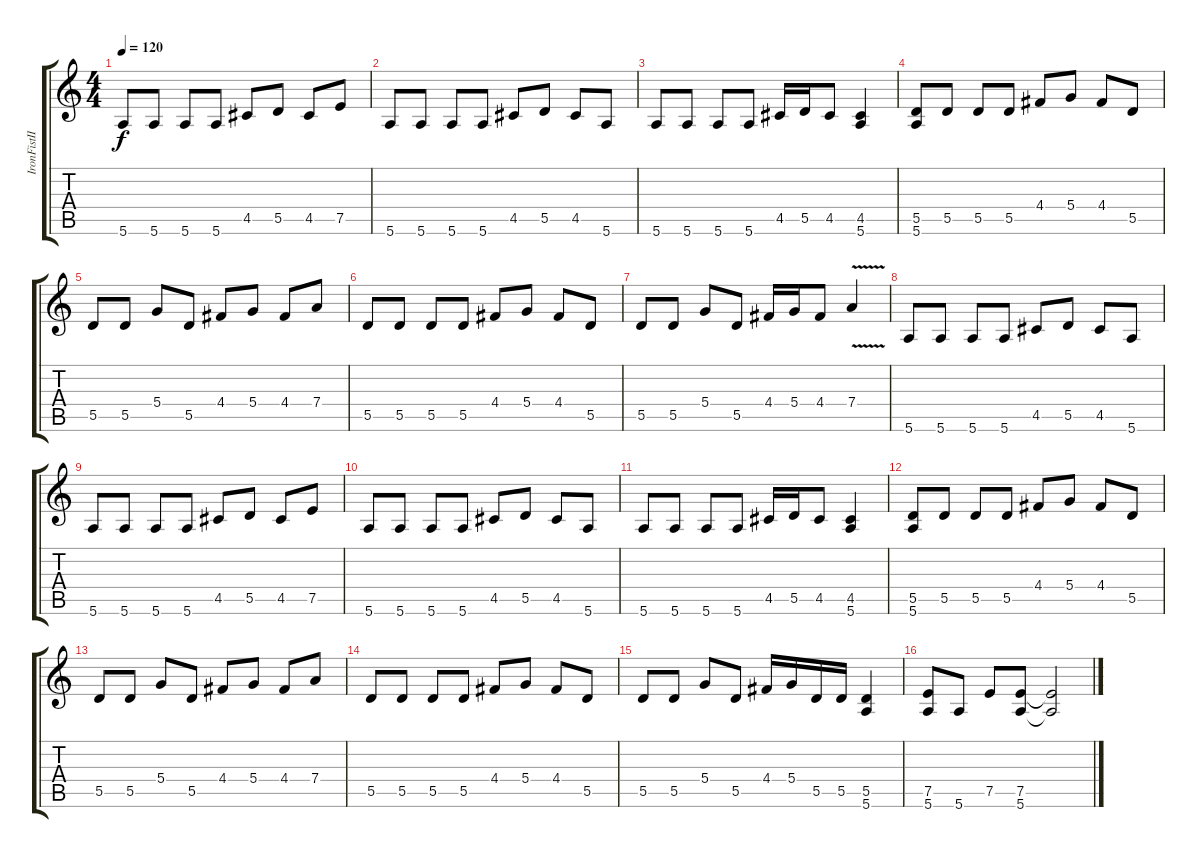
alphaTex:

\track ("IronFistII" "IronFistII") {instrument distortionguitar}
\staff {score tabs}
\tuning (E4 B3 G3 D3 A2 E2) {hide}
\ts (4 4)
\tempo 120
\clef g2
\ks c
5.6.8{dy f} 5.6.8 5.6.8 5.6.8 4.5.8 5.5.8 4.5.8 7.5.8 |
5.6.8 5.6.8 5.6.8 5.6.8 4.5.8 5.5.8 4.5.8 5.6.8 |
5.6.8 5.6.8 5.6.8 5.6.8 4.5.16 5.5.16 4.5.8 (4.5 5.6).4 |
(5.5 5.6).8 5.5.8 5.5.8 5.5.8 4.4.8 5.4.8 4.4.8 5.5.8 |
5.5.8 5.5.8 5.4.8 5.5.8 4.4.8 5.4.8 4.4.8 7.4.8 |
5.5.8 5.5.8 5.5.8 5.5.8 4.4.8 5.4.8 4.4.8 5.5.8 |
5.5.8 5.5.8 5.4.8 5.5.8 4.4.16 5.4.16 4.4.8 7.4{v}.4 |
5.6.8 5.6.8 5.6.8 5.6.8 4.5.8 5.5.8 4.5.8 5.6.8 |
5.6.8 5.6.8 5.6.8 5.6.8 4.5.8 5.5.8 4.5.8 7.5.8 |
5.6.8 5.6.8 5.6.8 5.6.8 4.5.8 5.5.8 4.5.8 5.6.8 |
5.6.8 5.6.8 5.6.8 5.6.8 4.5.16 5.5.16 4.5.8 (4.5 5.6).4 |
(5.5 5.6).8 5.5.8 5.5.8 5.5.8 4.4.8 5.4.8 4.4.8 5.5.8 |
5.5.8 5.5.8 5.4.8 5.5.8 4.4.8 5.4.8 4.4.8 7.4.8 |
5.5.8 5.5.8 5.5.8 5.5.8 4.4.8 5.4.8 4.4.8 5.5.8 |
5.5.8 5.5.8 5.4.8 5.5.8 4.4.16 5.4.16 5.5.16 5.5.16 (5.5 5.6).4 |
(7.5 5.6).8 5.6.8 7.5.8 (7.5 5.6).8 (7.5{t} 5.6{t}).2
